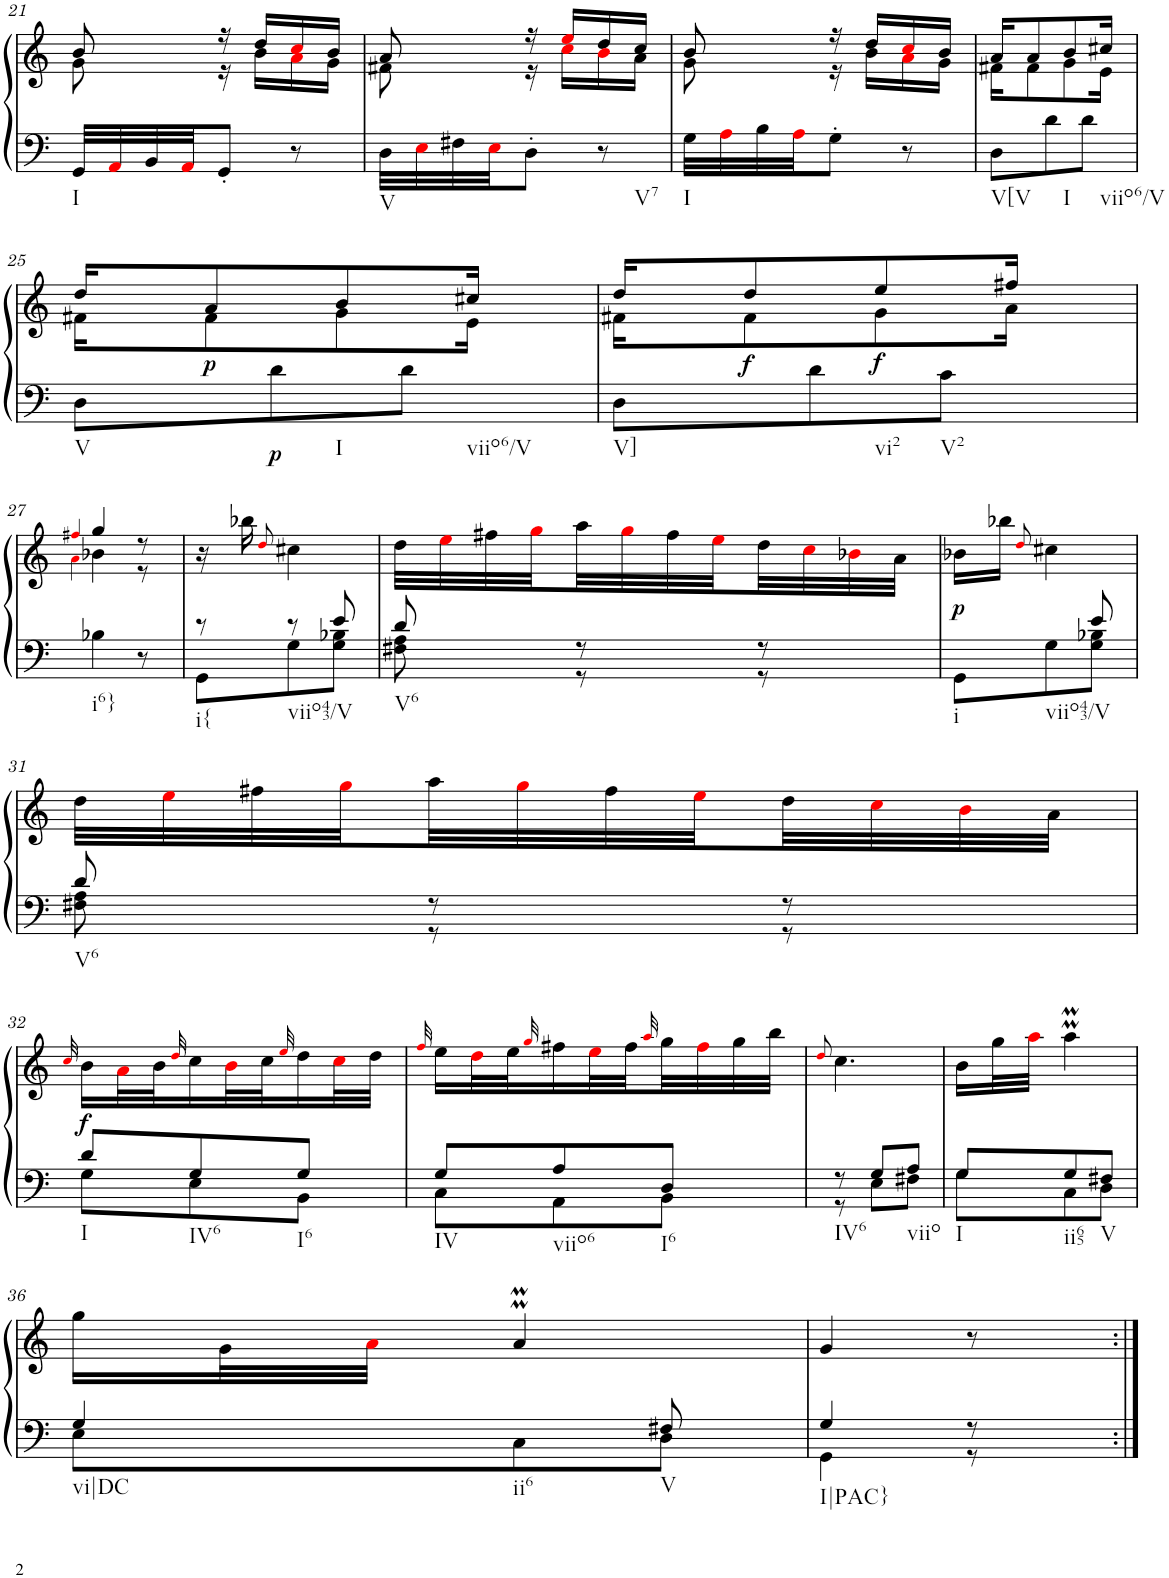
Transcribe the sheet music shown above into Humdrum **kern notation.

**kern	**kern	**dynam
*part1	*part1	*part1
*staff2	*staff1	*staff1/2
*I"unbenannt	*	*
!!LO:PB:g=z
*clefF4	*clefG2	*
*k[]	*k[]	*
*M3/8	*M3/8	*
=21	=21	=21
*	*^	*
!LO:TX:b:t=I	!	!	!
32GG/LLL	8b/	8g\	.
32AAi/	.	.	.
32BB/	.	.	.
32AAi/JJ	.	.	.
8GG'/J	16r	16r	.
.	16dd/LL	16b\LL	.
8r	16cci/	16ai\	.
.	16b/JJ	16g\JJ	.
=22	=22	=22	=22
!LO:TX:b:t=V	!	!	!
32D\LLL	8a/	8f#X\	.
32Ei\	.	.	.
32F#X\	.	.	.
32Ei\JJ	.	.	.
8D'\J	16r	16r	.
.	16eei/LL	16cci\LL	.
!LO:TX:b:t=V7	!	!	!
8r	16dd/	16bi\	.
.	16cc/JJ	16a\JJ	.
=23	=23	=23	=23
!LO:TX:b:t=I	!	!	!
32G\LLL	8b/	8g\	.
32Ai\	.	.	.
32B\	.	.	.
32Ai\JJ	.	.	.
8G'\J	16r	16r	.
.	16dd/LL	16b\LL	.
8r	16cci/	16ai\	.
.	16b/JJ	16g\JJ	.
=24	=24	=24	=24
!LO:TX:b:t=V[V	!	!	!
8D\L	16a/KL	16f#X\KL	.
.	8a/	8f#\	.
!LO:TX:b:t=I	!	!	!
8d\	.	.	.
.	8b/	8g\	.
!LO:TX:b:t=viio6/V	!	!	!
8d\J	.	.	.
.	16cc#X/Jk	16e\Jk	.
!!LO:LB:g=z	!!
=25	=25	=25	=25
!LO:TX:b:t=V	!	!	!
8D\L	16dd/KL	16f#X\KL	.
!	!	!	!LO:DY:b
.	8a/	8f#\	p
!LO:TX:b:t=I	!	!	!
!	!	!	!LO:DY:b=2
8d\	.	.	p
.	8b/	8g\	.
!LO:TX:b:t=viio6/V	!	!	!
8d\J	.	.	.
.	16cc#X/Jk	16e\Jk	.
=26	=26	=26	=26
!LO:TX:b:t=V]	!	!	!
8D\L	16dd/KL	16f#X\KL	.
!	!	!	!LO:DY:b
.	8dd/	8f#\	f
!LO:TX:b:t=vi2	!	!	!
8d\	.	.	.
!	!	!	!LO:DY:b
.	8ee/	8g\	f
!LO:TX:b:t=V2	!	!	!
8c\J	.	.	.
.	16ff#X/Jk	16a\Jk	.
!!LO:LB:g=z	!!
=27	=27	=27	=27
.	4qff#Xi/	4qai\	.
!LO:TX:b:t=i6}	!	!	!
4B-X\	4gg/	4b-X\	.
8r	8r	8r	.
=28	=28	=28	=28
*^	*	*	*
!LO:TX:b:t=i{	!	!	!	!
*	*	*v	*v	*
8r	8GG\L	16r	.
.	.	16bb-X\	.
.	.	8qddi/	.
!LO:TX:b:t=viio43/V	!	!	!
8r	8G\	4cc#X\	.
8e/	8G\ 8B-X\J	.	.
=29	=29	=29	=29
!LO:TX:b:t=V6	!	!	!
8d/	8F#X\ 8A\	32dd\LLL	.
.	.	32eei\	.
.	.	32ff#X\	.
.	.	32ggi\	.
8r	8r	32aa\	.
.	.	32ggi\	.
.	.	32ff#\	.
.	.	32eei\	.
8r	8r	32dd\	.
.	.	32cci\	.
.	.	32b-Xi\	.
.	.	32a\JJJ	.
=30	=30	=30	=30
!LO:TX:b:t=i	!	!	!
!LO:TX:b:t=viio43/V	!	!	!
!	!	!	!LO:DY:b
4ryy	8GG\L	16b-X\LL	p
.	.	16bb-X\JJ	.
.	.	8qddi/	.
.	8G\	4cc#X\	.
8e/	8G\ 8B-X\J	.	.
!!LO:LB:g=z
=31	=31	=31	=31
!LO:TX:b:t=V6	!	!	!
8d/	8F#X\ 8A\	32dd\LLL	.
.	.	32eei\	.
.	.	32ff#X\	.
.	.	32ggi\	.
8r	8r	32aa\	.
.	.	32ggi\	.
.	.	32ff#\	.
.	.	32eei\	.
8r	8r	32dd\	.
.	.	32cci\	.
.	.	32bi\	.
.	.	32a\JJJ	.
!!LO:LB:g=z
=32	=32	=32	=32
.	.	32qcci/	.
!LO:TX:b:t=I	!	!	!
!	!	!	!LO:DY:b
8d/L	8G\L	16b\LL	f
.	.	32ai\L	.
.	.	32b\J	.
.	.	32qddi/	.
!LO:TX:b:t=IV6	!	!	!
8G/	8E\	16cc\	.
.	.	32bi\L	.
.	.	32cc\J	.
.	.	32qeei/	.
!LO:TX:b:t=I6	!	!	!
8G/J	8BB\J	16dd\	.
.	.	32cci\L	.
.	.	32dd\JJJ	.
=33	=33	=33	=33
.	.	32qffi/	.
!LO:TX:b:t=IV	!	!	!
8G/L	8C\L	16ee\LL	.
.	.	32ddi\L	.
.	.	32ee\J	.
.	.	32qggi/	.
!LO:TX:b:t=viio6	!	!	!
8A/	8AA\	16ff#X\	.
.	.	32eei\L	.
.	.	32ff#\	.
.	.	32qaai/	.
!LO:TX:b:t=I6	!	!	!
8D/J	8BB\J	32gg\	.
.	.	32ff#i\	.
.	.	32gg\	.
.	.	32bb\JJJ	.
=34	=34	=34	=34
.	.	8qddi/	.
!LO:TX:b:t=IV6	!	!	!
8r	8r	4.cc\	.
8G/L	8E\L	.	.
!LO:TX:b:t=viio	!	!	!
8A/J	8F#X\J	.	.
=35	=35	=35	=35
!LO:TX:b:t=I	!	!	!
8G/L	8G\L	16b\LL	.
.	.	32gg\L	.
.	.	32aai\JJJ	.
!LO:TX:b:t=ii65	!	!	!
8G/	8C\	4aaMM\	.
!LO:TX:b:t=V	!	!	!
8F#X/J	8D\J	.	.
!!LO:LB:g=z
=36	=36	=36	=36
!LO:TX:b:t=vi|DC	!	!	!
!LO:TX:b:t=ii6	!	!	!
4G/	8E\L	16gg\LL	.
.	.	32g\L	.
.	.	32ai\JJJ	.
.	8C\	4aMM/	.
!LO:TX:b:t=V	!	!	!
8F#X/	8D\J	.	.
=37	=37	=37	=37
!LO:TX:b:t=I|PAC}	!	!	!
4G/	4GG\	4g/	.
8r	8r	8r	.
*v	*v	*	*
=:|!	=:|!	=:|!
*-	*-	*-
